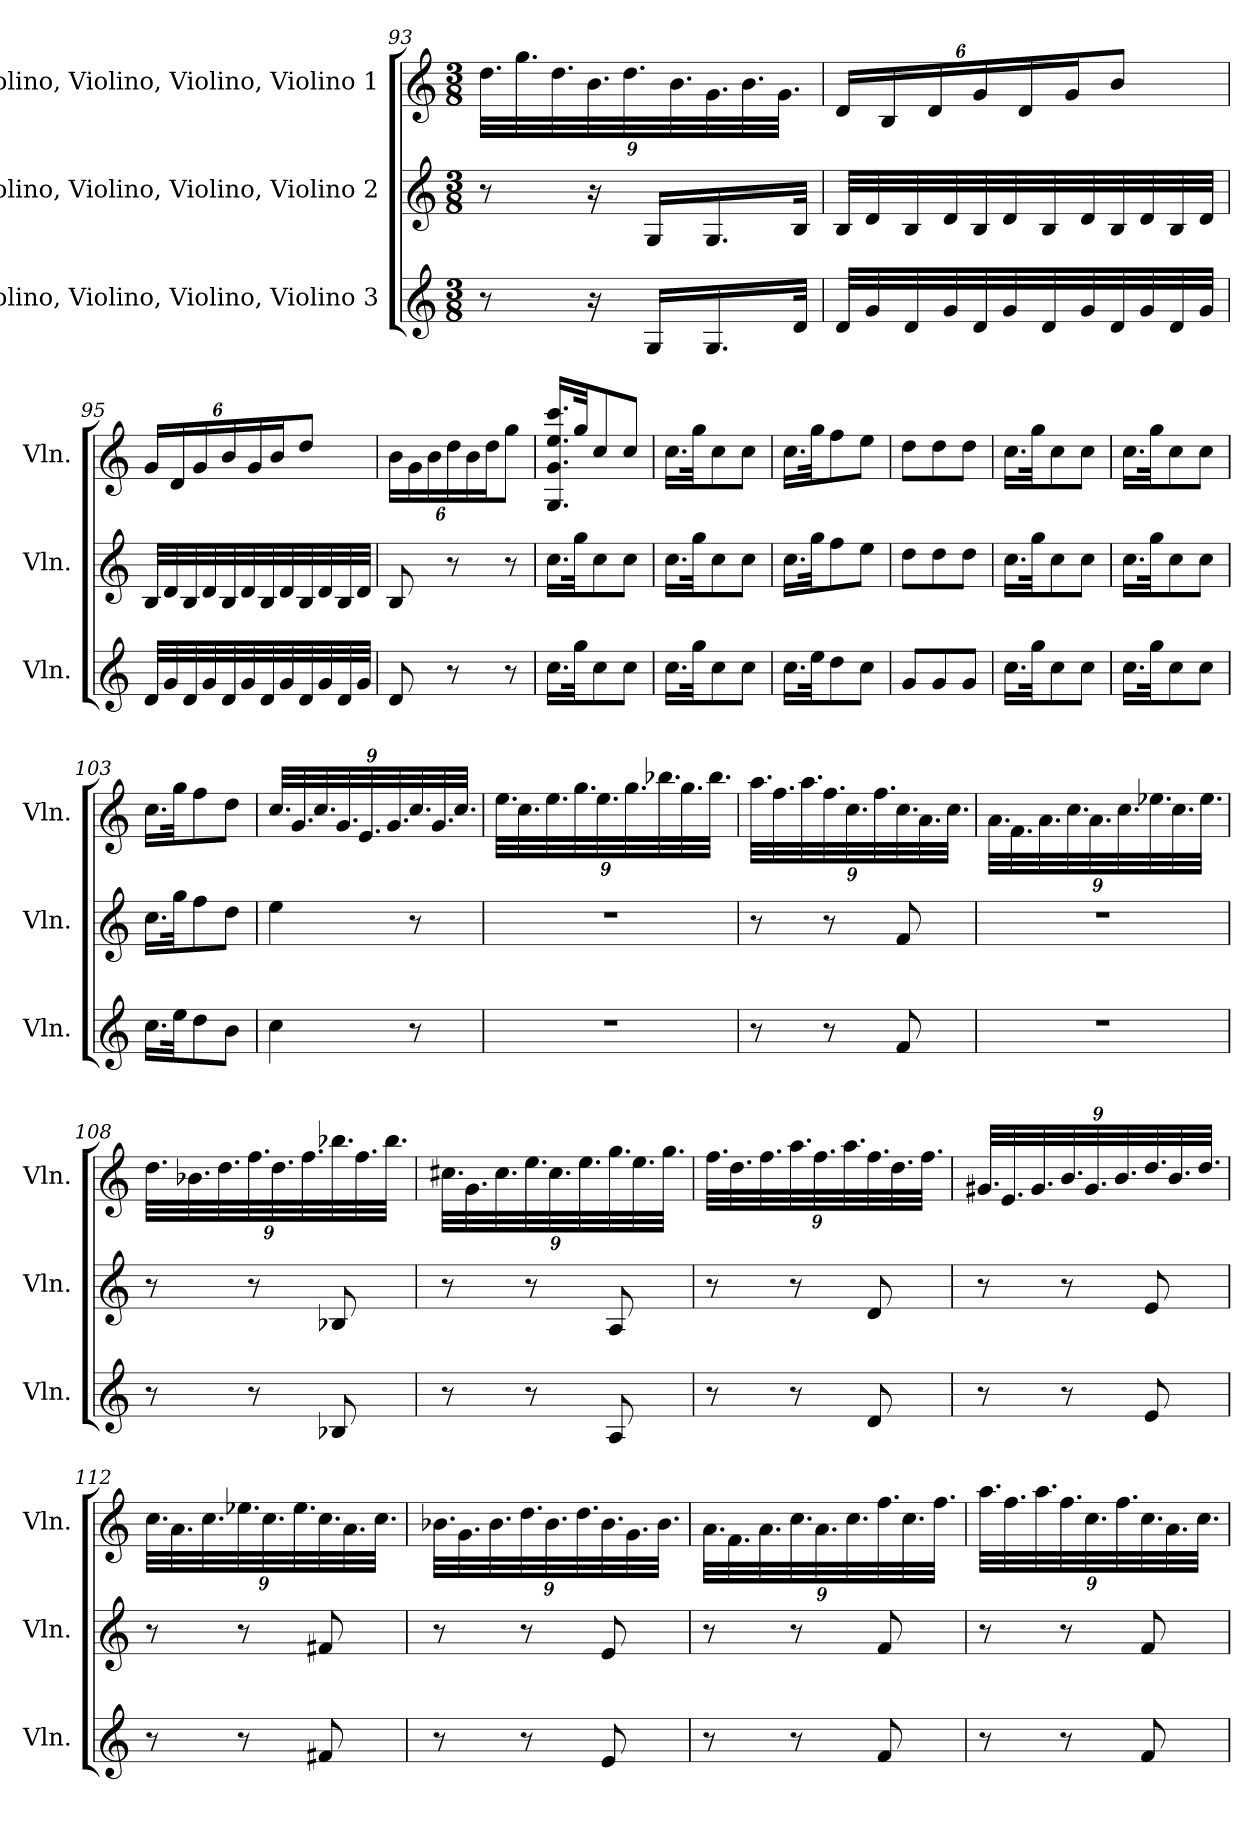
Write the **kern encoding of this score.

**kern	**kern	**kern
*part3	*part2	*part1
*staff3	*staff2	*staff1
*I"Violino, Violino, Violino, Violino 3	*I"Violino, Violino, Violino, Violino 2	*I"Violino, Violino, Violino, Violino 1
*I'Vln.	*I'Vln.	*I'Vln.
*clefG2	*clefG2	*clefG2
*k[]	*k[]	*k[]
*M3/8	*M3/8	*M3/8
*	*	*Xbrackettup
=93	=93	=93
8r	8r	36.dd\LLL
.	.	36.gg\
.	.	36.dd\
16r	16r	36.b\
.	.	36.dd\
16G/LL	16G/LL	.
.	.	36.b\
16.G/	16.G/	36.g\
.	.	36.b\
.	.	36.g\JJJ
32d/JJk	32B/JJk	.
=94	=94	=94
32d/LLL	32B/LLL	24d/LL
32g/	32d/	.
.	.	24B/
32d/	32B/	.
.	.	24d/
32g/	32d/	.
32d/	32B/	24g/
32g/	32d/	.
.	.	24d/
32d/	32B/	.
.	.	24g/J
32g/	32d/	.
32d/	32B/	8b/J
32g/	32d/	.
32d/	32B/	.
32g/JJJ	32d/JJJ	.
!!LO:LB:g=z
=95	=95	=95
32d/LLL	32B/LLL	24g/LL
32g/	32d/	.
.	.	24d/
32d/	32B/	.
.	.	24g/
32g/	32d/	.
32d/	32B/	24b/
32g/	32d/	.
.	.	24g/
32d/	32B/	.
.	.	24b/J
32g/	32d/	.
32d/	32B/	8dd/J
32g/	32d/	.
32d/	32B/	.
32g/JJJ	32d/JJJ	.
=96	=96	=96
8d/	8B/	24b\LL
.	.	24g\
.	.	24b\
8r	8r	24dd\
.	.	24b\
.	.	24dd\J
8r	8r	8gg\J
=97	=97	=97
16.cc\LL	16.cc\LL	16.G/ 16.g/ 16.ee/ 16.ccc/LL
32gg\JK	32gg\JK	32gg/JK
8cc\	8cc\	8cc/
8cc\J	8cc\J	8cc/J
=98	=98	=98
16.cc\LL	16.cc\LL	16.cc\LL
32gg\JK	32gg\JK	32gg\JK
8cc\	8cc\	8cc\
8cc\J	8cc\J	8cc\J
=99	=99	=99
16.cc\LL	16.cc\LL	16.cc\LL
32ee\JK	32gg\JK	32gg\JK
8dd\	8ff\	8ff\
8cc\J	8ee\J	8ee\J
=100	=100	=100
8g/L	8dd\L	8dd\L
8g/	8dd\	8dd\
8g/J	8dd\J	8dd\J
!!LO:PB:g=z
=101	=101	=101
16.cc\LL	16.cc\LL	16.cc\LL
32gg\JK	32gg\JK	32gg\JK
8cc\	8cc\	8cc\
8cc\J	8cc\J	8cc\J
=102	=102	=102
16.cc\LL	16.cc\LL	16.cc\LL
32gg\JK	32gg\JK	32gg\JK
8cc\	8cc\	8cc\
8cc\J	8cc\J	8cc\J
=103	=103	=103
16.cc\LL	16.cc\LL	16.cc\LL
32ee\JK	32gg\JK	32gg\JK
8dd\	8ff\	8ff\
8b\J	8dd\J	8dd\J
=104	=104	=104
4cc\	4ee\	36.cc/LLL
.	.	36.g/
.	.	36.cc/
.	.	36.g/
.	.	36.e/
.	.	36.g/
8r	8r	36.cc/
.	.	36.g/
.	.	36.cc/JJJ
=105	=105	=105
4.r	4.r	36.ee\LLL
.	.	36.cc\
.	.	36.ee\
.	.	36.gg\
.	.	36.ee\
.	.	36.gg\
.	.	36.bb-X\
.	.	36.gg\
.	.	36.bb-\JJJ
!!LO:LB:g=z
=106	=106	=106
8r	8r	36.aa\LLL
.	.	36.ff\
.	.	36.aa\
8r	8r	36.ff\
.	.	36.cc\
.	.	36.ff\
8f/	8f/	36.cc\
.	.	36.a\
.	.	36.cc\JJJ
=107	=107	=107
4.r	4.r	36.a\LLL
.	.	36.f\
.	.	36.a\
.	.	36.cc\
.	.	36.a\
.	.	36.cc\
.	.	36.ee-X\
.	.	36.cc\
.	.	36.ee-\JJJ
=108	=108	=108
8r	8r	36.dd\LLL
.	.	36.b-X\
.	.	36.dd\
8r	8r	36.ff\
.	.	36.dd\
.	.	36.ff\
8B-X/	8B-X/	36.bb-X\
.	.	36.ff\
.	.	36.bb-\JJJ
!!LO:LB:g=z
=109	=109	=109
8r	8r	36.cc#X\LLL
.	.	36.g\
.	.	36.cc#\
8r	8r	36.ee\
.	.	36.cc#\
.	.	36.ee\
8A/	8A/	36.gg\
.	.	36.ee\
.	.	36.gg\JJJ
=110	=110	=110
8r	8r	36.ff\LLL
.	.	36.dd\
.	.	36.ff\
8r	8r	36.aa\
.	.	36.ff\
.	.	36.aa\
8d/	8d/	36.ff\
.	.	36.dd\
.	.	36.ff\JJJ
=111	=111	=111
8r	8r	36.g#X/LLL
.	.	36.e/
.	.	36.g#/
8r	8r	36.b/
.	.	36.g#/
.	.	36.b/
8e/	8e/	36.dd/
.	.	36.b/
.	.	36.dd/JJJ
!!LO:PB:g=z
=112	=112	=112
8r	8r	36.cc\LLL
.	.	36.a\
.	.	36.cc\
8r	8r	36.ee-X\
.	.	36.cc\
.	.	36.ee-\
8f#X/	8f#X/	36.cc\
.	.	36.a\
.	.	36.cc\JJJ
=113	=113	=113
8r	8r	36.b-X\LLL
.	.	36.g\
.	.	36.b-\
8r	8r	36.dd\
.	.	36.b-\
.	.	36.dd\
8e/	8e/	36.b-\
.	.	36.g\
.	.	36.b-\JJJ
=114	=114	=114
8r	8r	36.a\LLL
.	.	36.f\
.	.	36.a\
8r	8r	36.cc\
.	.	36.a\
.	.	36.cc\
8f/	8f/	36.ff\
.	.	36.cc\
.	.	36.ff\JJJ
!!LO:LB:g=z
=115	=115	=115
8r	8r	36.aa\LLL
.	.	36.ff\
.	.	36.aa\
8r	8r	36.ff\
.	.	36.cc\
.	.	36.ff\
8f/	8f/	36.cc\
.	.	36.a\
.	.	36.cc\JJJ
=	=	=
*-	*-	*-
